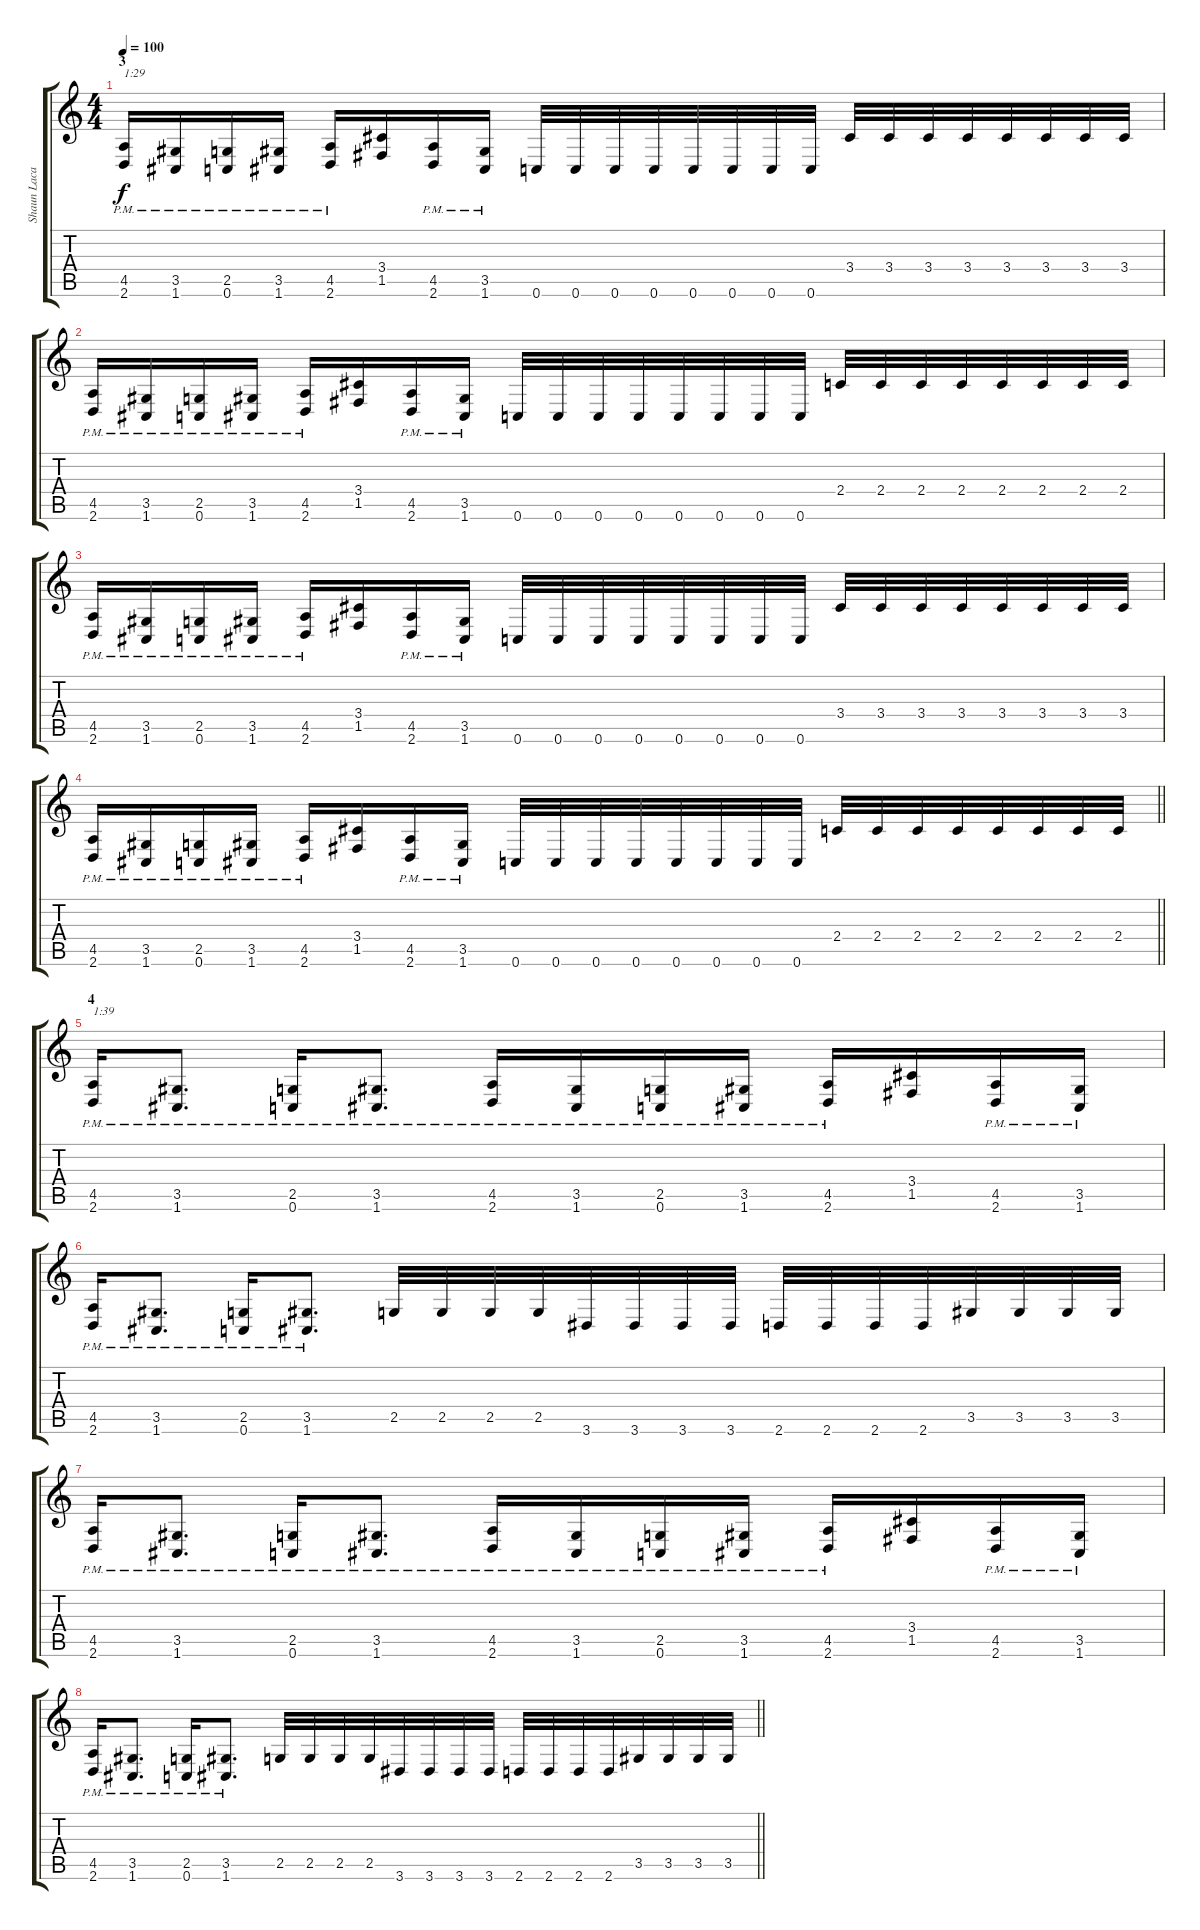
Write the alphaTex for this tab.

\track ("Shaun Lacanne" "Shaun Laca") {instrument distortionguitar}
\staff {score tabs}
\tuning (C4 G3 Eb3 Bb2 F2 C2) {hide}
\ts (4 4)
\section ("" "3")
\tempo 100
\clef g2
\ks c
(4.5{pm} 2.6{pm}).16{txt "1:29" dy f} (3.5{pm} 1.6{pm}).16 (2.5{pm} 0.6{pm}).16 (3.5{pm} 1.6{pm}).16 (4.5{pm} 2.6{pm}).16 (3.4 1.5).16 (4.5{pm} 2.6{pm}).16 (3.5{pm} 1.6{pm}).16 0.6.32 0.6.32 0.6.32 0.6.32 0.6.32 0.6.32 0.6.32 0.6.32 3.4.32 3.4.32 3.4.32 3.4.32 3.4.32 3.4.32 3.4.32 3.4.32 |
(4.5{pm} 2.6{pm}).16 (3.5{pm} 1.6{pm}).16 (2.5{pm} 0.6{pm}).16 (3.5{pm} 1.6{pm}).16 (4.5{pm} 2.6{pm}).16 (3.4 1.5).16 (4.5{pm} 2.6{pm}).16 (3.5{pm} 1.6{pm}).16 0.6.32 0.6.32 0.6.32 0.6.32 0.6.32 0.6.32 0.6.32 0.6.32 2.4.32 2.4.32 2.4.32 2.4.32 2.4.32 2.4.32 2.4.32 2.4.32 |
(4.5{pm} 2.6{pm}).16 (3.5{pm} 1.6{pm}).16 (2.5{pm} 0.6{pm}).16 (3.5{pm} 1.6{pm}).16 (4.5{pm} 2.6{pm}).16 (3.4 1.5).16 (4.5{pm} 2.6{pm}).16 (3.5{pm} 1.6{pm}).16 0.6.32 0.6.32 0.6.32 0.6.32 0.6.32 0.6.32 0.6.32 0.6.32 3.4.32 3.4.32 3.4.32 3.4.32 3.4.32 3.4.32 3.4.32 3.4.32 |
\barLineRight lightlight
(4.5{pm} 2.6{pm}).16 (3.5{pm} 1.6{pm}).16 (2.5{pm} 0.6{pm}).16 (3.5{pm} 1.6{pm}).16 (4.5{pm} 2.6{pm}).16 (3.4 1.5).16 (4.5{pm} 2.6{pm}).16 (3.5{pm} 1.6{pm}).16 0.6.32 0.6.32 0.6.32 0.6.32 0.6.32 0.6.32 0.6.32 0.6.32 2.4.32 2.4.32 2.4.32 2.4.32 2.4.32 2.4.32 2.4.32 2.4.32 |
\section ("" "4")
(4.5{pm} 2.6{pm}).16{txt "1:39"} (3.5{pm} 1.6{pm}).8{d} (2.5{pm} 0.6{pm}).16 (3.5{pm} 1.6{pm}).8{d} (4.5{pm} 2.6{pm}).16 (3.5{pm} 1.6{pm}).16 (2.5{pm} 0.6{pm}).16 (3.5{pm} 1.6{pm}).16 (4.5{pm} 2.6{pm}).16 (3.4 1.5).16 (4.5{pm} 2.6{pm}).16 (3.5{pm} 1.6{pm}).16 |
(4.5{pm} 2.6{pm}).16 (3.5{pm} 1.6{pm}).8{d} (2.5{pm} 0.6{pm}).16 (3.5{pm} 1.6{pm}).8{d} 2.5.32 2.5.32 2.5.32 2.5.32 3.6.32 3.6.32 3.6.32 3.6.32 2.6.32 2.6.32 2.6.32 2.6.32 3.5.32 3.5.32 3.5.32 3.5.32 |
(4.5{pm} 2.6{pm}).16 (3.5{pm} 1.6{pm}).8{d} (2.5{pm} 0.6{pm}).16 (3.5{pm} 1.6{pm}).8{d} (4.5{pm} 2.6{pm}).16 (3.5{pm} 1.6{pm}).16 (2.5{pm} 0.6{pm}).16 (3.5{pm} 1.6{pm}).16 (4.5{pm} 2.6{pm}).16 (3.4 1.5).16 (4.5{pm} 2.6{pm}).16 (3.5{pm} 1.6{pm}).16 |
\barLineRight lightlight
(4.5{pm} 2.6{pm}).16 (3.5{pm} 1.6{pm}).8{d} (2.5{pm} 0.6{pm}).16 (3.5{pm} 1.6{pm}).8{d} 2.5.32 2.5.32 2.5.32 2.5.32 3.6.32 3.6.32 3.6.32 3.6.32 2.6.32 2.6.32 2.6.32 2.6.32 3.5.32 3.5.32 3.5.32 3.5.32
